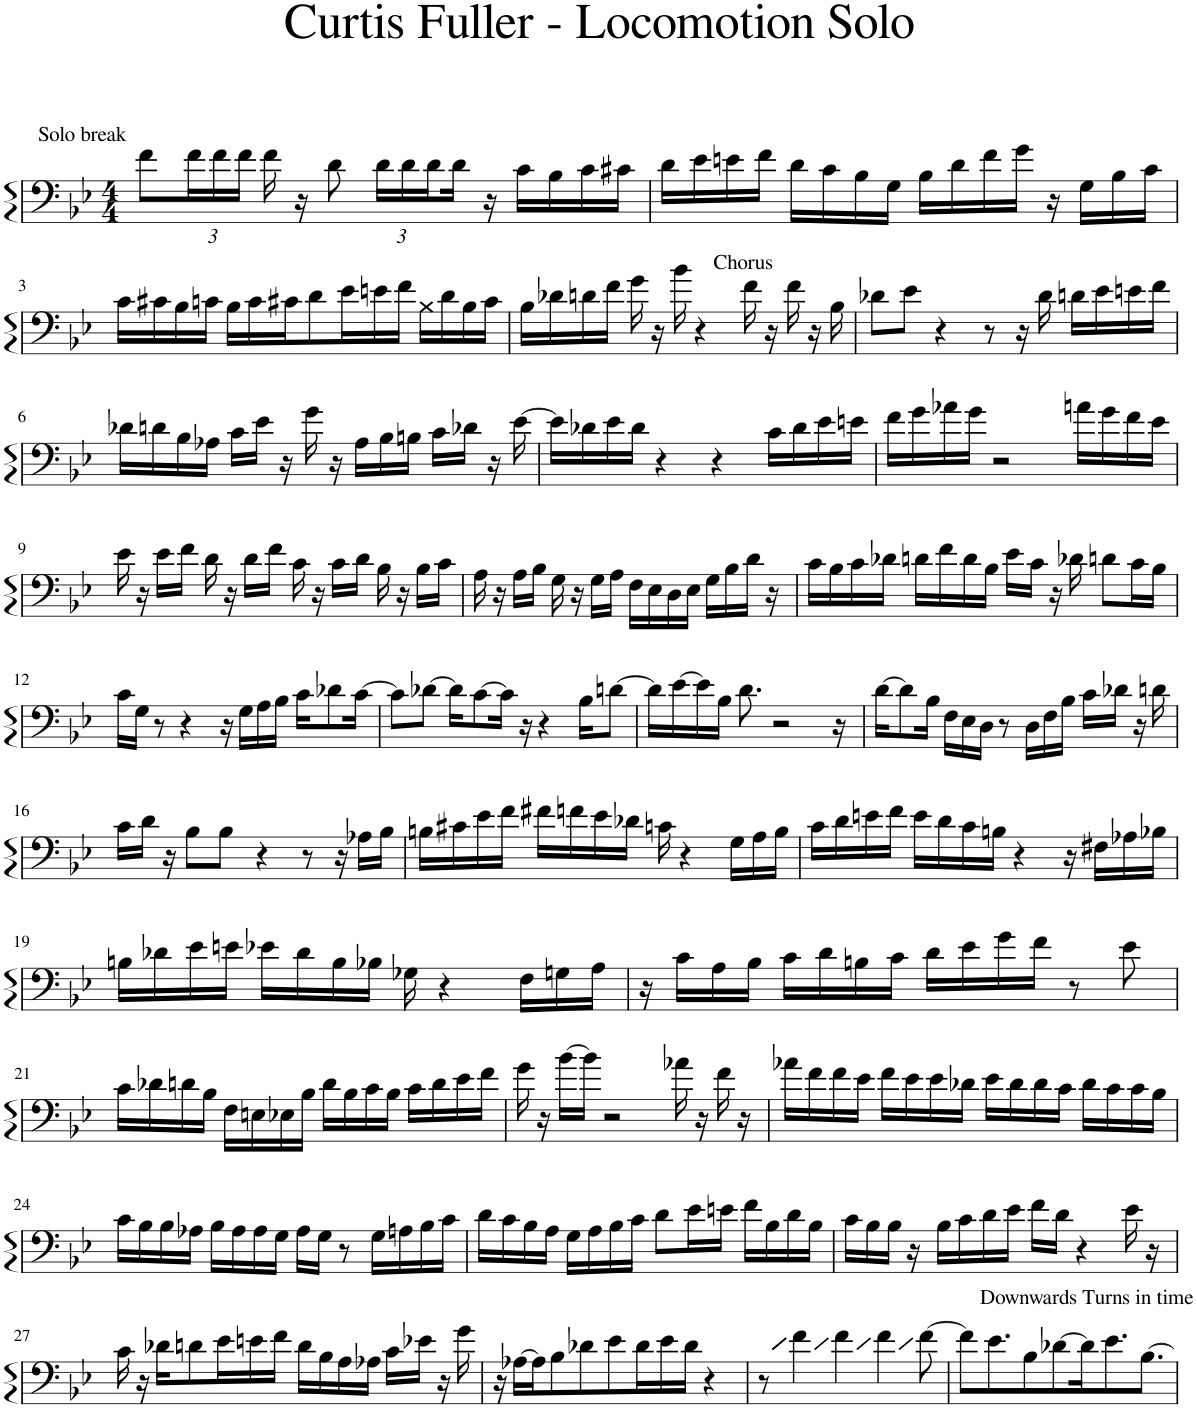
**kern
*part1
*staff1
*I"Piano
*I'Pno.
*clefF4
*k[b-e-]
*M4/4
=1
!LO:TX:a:t=Solo break
8f\L
*Xbrackettup
24f\L
24f\
24f\JJ
16f\
16r
8d\
24d\LL
24d\
24d\
16d\JJ
16r
16c\LL
16B-\
16c\
16c#X\JJ
=2
16d\LL
16e-\
16en\
16f\JJ
16d\LL
16c\
16B-\
16G\JJ
16B-\LL
16d\
16f\
16g\JJ
16r
16G\LL
16B-\
16c\JJ
!!LO:LB:g=z
=3
16c\LL
16c#X\
16B-\
16cn\JJ
16B-\LL
16c\
16c#X\J
8d\
16e-\L
16en\
16f\JJ
16B-\LL
16d\
16B-\
16c#\JJ
=4
16B-\LL
16d-X\
16dn\
16f\JJ
16g\
16r
16b-\
4r
!LO:TX:a:t=Chorus
16f\
16r
16f\
16r
16B-\
=5
8d-X\L
8e-\J
4r
8r
16r
16d-\
16dn\LL
16e-\
16en\
16f\JJ
!!LO:LB:g=z
=6
16d-X\LL
16dn\
16B-\
16A-X\JJ
16c\LL
16e-\JJ
16r
16g\
16r
16A-\LL
16B-\
16Bn\JJ
16c\LL
16d-X\JJ
16r
[16e-\
=7
16e-\LL]
16d-X\
16e-\
16d-\JJ
4r
4r
16c\LL
16d-\
16e-\
16en\JJ
=8
16f\LL
16g\
16a-X\
16g\JJ
2r
16an\LL
16g\
16f\
16e-\JJ
!!LO:LB:g=z
=9
16e-\
16r
16e-\LL
16f\JJ
16d\
16r
16d\LL
16f\JJ
16c\
16r
16c\LL
16d\JJ
16B-\
16r
16B-\LL
16c\JJ
=10
16A\
16r
16A\LL
16B-\JJ
16G\
16r
16G\LL
16A\JJ
16F\LL
16E-\
16D\
16E-\JJ
16G\LL
16B-\
16d\JJ
16r
=11
16c\LL
16B-\
16c\
16d-X\JJ
16dn\LL
16f\
16d\
16B-\JJ
16e-\LL
16c\JJ
16r
16d-X\
8dn\L
16c\L
16B-\JJ
!!LO:LB:g=z
=12
16c\LL
16G\JJ
8r
4r
16r
16G\LL
16A\
16B-\JJ
16c\KL
8d-X\
[16c\Jk
=13
8c\L]
[8d-X\J
16d-\KL]
[8c\
16c\Jk]
16r
4r
16B-\KL
[8dn\J
=14
16d\LL]
[16e-\
16e-\]
16B-\JJ
8.d\
2r
16r
=15
[16d\KL
8d\]
16B-\Jk
16F\LL
16E-\
16D\JJ
8r
16D\LL
16F\
16B-\JJ
16c\LL
16d-X\JJ
16r
16dn\
!!LO:LB:g=z
=16
16c\LL
16d\JJ
16r
8B-\L
8B-\J
4r
8r
16r
16A-X\LL
16B-\JJ
=17
16Bn\LL
16c#X\
16e-\
16f\JJ
16f#X\LL
16fn\
16e-\
16d-X\JJ
16cn\
4r
16G\LL
16A\
16B\JJ
=18
16c\LL
16d\
16en\
16f\JJ
16e\LL
16d\
16c\
16Bn\JJ
4r
16r
16F#X\LL
16A-X\
16B-X\JJ
!!LO:LB:g=z
=19
16Bn\LL
16d-X\
16e-\
16en\JJ
16e-X\LL
16d-\
16B\
16B-X\JJ
16G-X\
4r
16F\LL
16Gn\
16A\JJ
=20
16r
16c\LL
16A\
16B-\JJ
16c\LL
16d\
16Bn\
16c\JJ
16d\LL
16e-\
16g\
16f\JJ
8r
8e-\
!!LO:LB:g=z
=21
16c\LL
16d-X\
16dn\
16B-\JJ
16F\LL
16En\
16E-X\
16B-\JJ
16d\LL
16B-\
16c\
16B-\JJ
16c\LL
16d\
16e-\
16f\JJ
=22
16g\
16r
[16b-\LL
16b-\JJ]
2r
16a-X\
16r
16f\
16r
=23
16a-X\LL
16f\
16f\
16e-\JJ
16f\LL
16e-\
16e-\
16d-X\JJ
16e-\LL
16d-\
16d-\
16c\JJ
16d-\LL
16c\
16c\
16B-\JJ
!!LO:LB:g=z
=24
16c\LL
16B-\
16B-\
16A-X\JJ
16B-\LL
16A-\
16A-\
16G\JJ
16A-\LL
16G\JJ
8r
16G\LL
16An\
16B-\
16c\JJ
=25
16d\LL
16c\
16B-\
16A\JJ
16G\LL
16A\
16B-\
16c\JJ
8d\L
16e-\L
16en\JJ
16f\LL
16B-\
16d\
16B-\JJ
=26
16c\LL
16B-\
16B-\JJ
16r
16B-\LL
16c\
16d\
16e-\JJ
16f\LL
16d\JJ
4r
16e-\
16r
!!LO:LB:g=z
=27
16c\
16r
16d-X\KL
8dn\
16e-\L
16en\
16f\JJ
16d\LL
16B-\
16A\
16A-X\JJ
16c\LL
16e-X\JJ
16r
16g\
=28
16r
[16A-X\LL
16A-\J]
8B-\
8d-X\
8e-\
16d-\L
16e-\
16d-\JJ
4r
=29
8r
4f\
4f\
4f\
[8f\
=30
8f\L]
8.e-\
8B-\
[8d-X\
16d-\K]
!LO:TX:a:t=Downwards Turns in time
8.e-\
[8.B-\J
=
*-
